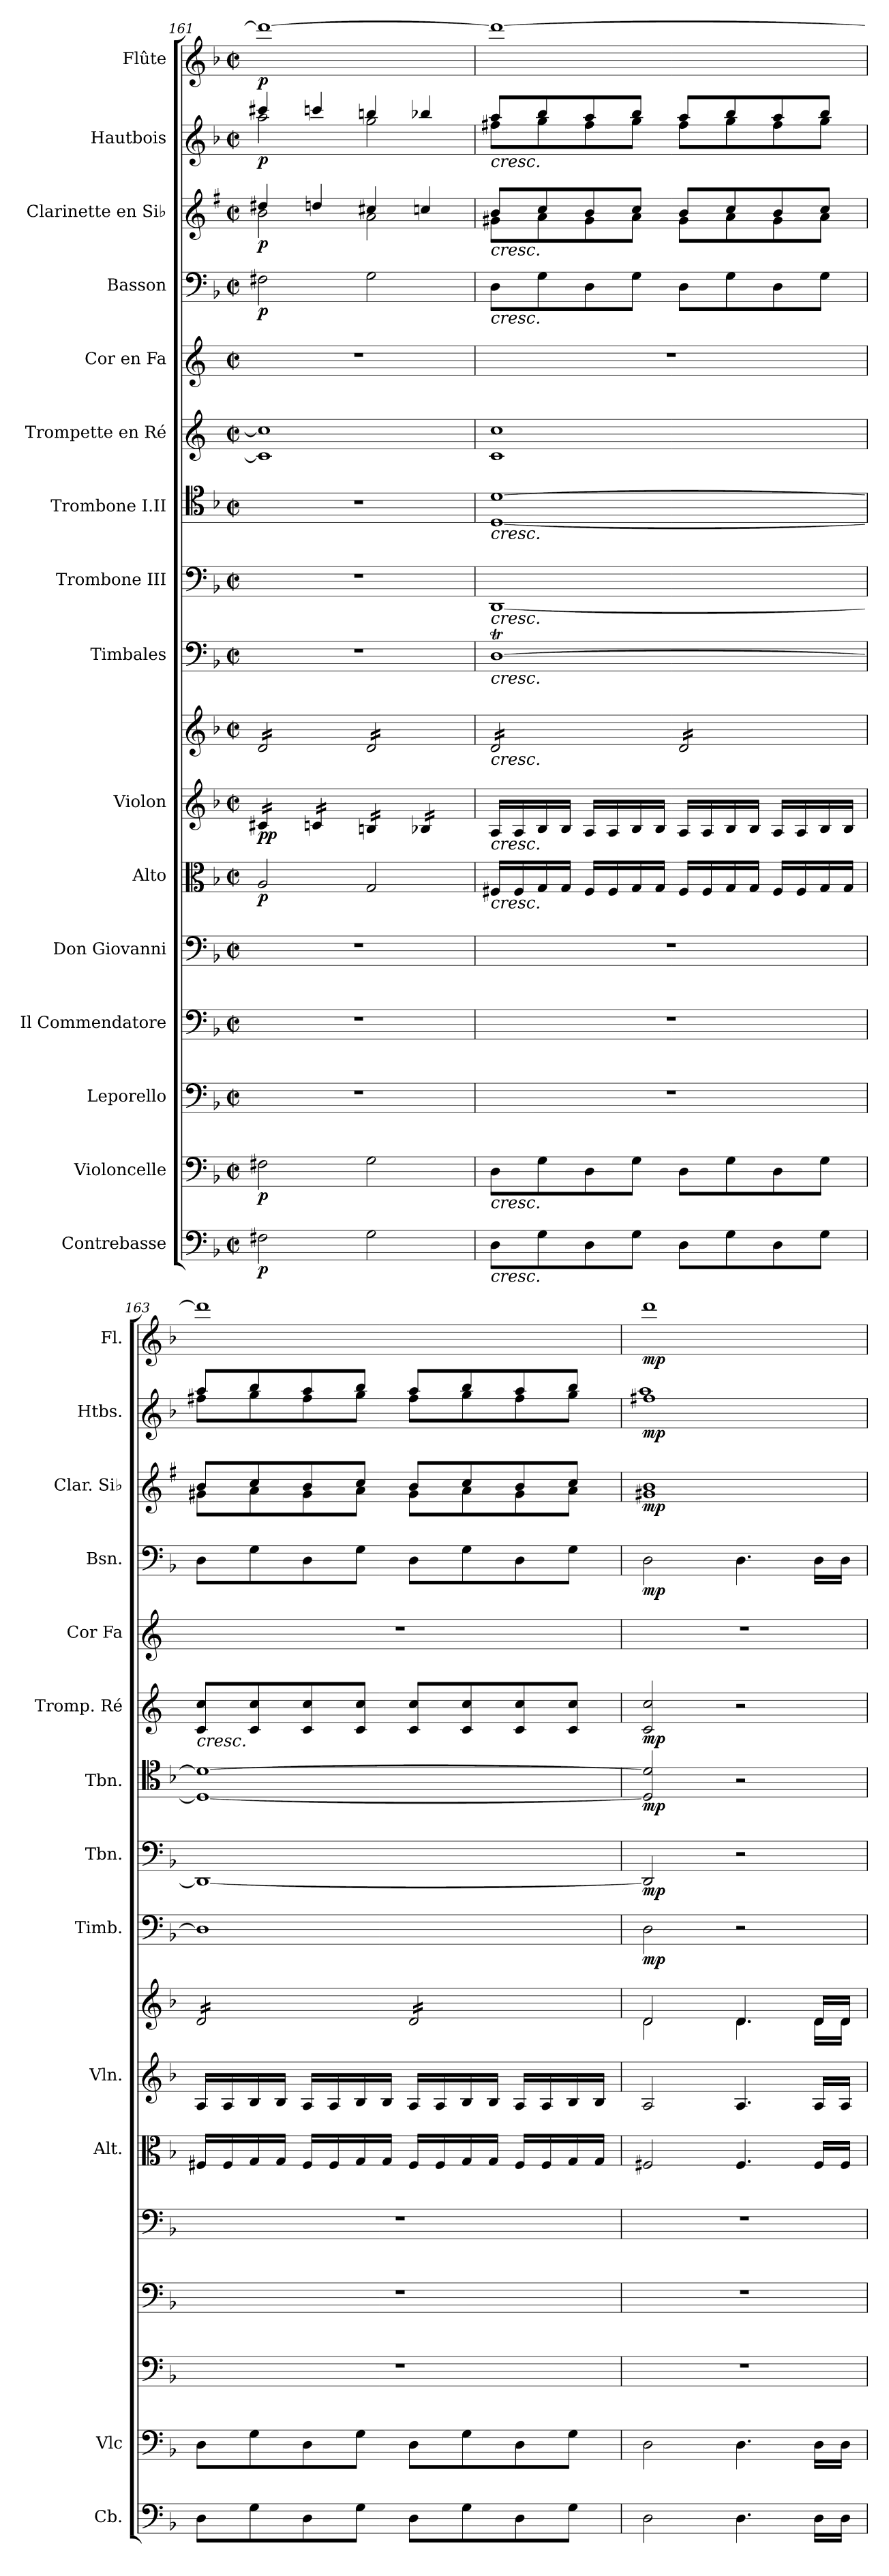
**kern	**dynam	**kern	**dynam	**kern	**kern	**kern	**kern	**dynam	**kern	**kern	**dynam	**kern	**dynam	**kern	**dynam	**kern	**dynam	**kern	**dynam	**kern	**kern	**dynam	**kern	**dynam	**kern	**dynam	**kern	**dynam
*part16	*part16	*part15	*part15	*part14	*part13	*part12	*part11	*part11	*part10	*part10	*part10	*part9	*part9	*part8	*part8	*part7	*part7	*part6	*part6	*part5	*part4	*part4	*part3	*part3	*part2	*part2	*part1	*part1
*staff17	*staff17	*staff16	*staff16	*staff15	*staff14	*staff13	*staff12	*staff12	*staff11	*staff10	*staff10/11	*staff9	*staff9	*staff8	*staff8	*staff7	*staff7	*staff6	*staff6	*staff5	*staff4	*staff4	*staff3	*staff3	*staff2	*staff2	*staff1	*staff1
*I"Contrebasse	*	*I"Violoncelle	*	*I"Leporello	*I"Il Commendatore	*I"Don Giovanni	*I"Alto	*	*I"Violon	*	*	*I"Timbales	*	*I"Trombone III	*	*I"Trombone I.II	*	*I"Trompette en Ré	*	*I"Cor en Fa	*I"Basson	*	*I"Clarinette en Si♭	*	*I"Hautbois	*	*I"Flûte	*
*I'Cb.	*	*I'Vlc	*	*	*	*	*I'Alt.	*	*I'Vln.	*	*	*I'Timb.	*	*I'Tbn.	*	*I'Tbn.	*	*I'Tromp. Ré	*	*I'Cor Fa	*I'Bsn.	*	*I'Clar. Si♭	*	*I'Htbs.	*	*I'Fl.	*
*clefF4	*	*clefF4	*	*clefF4	*clefF4	*clefF4	*clefC3	*	*clefG2	*clefG2	*	*clefF4	*	*clefF4	*	*clefC4	*	*clefG2	*	*clefG2	*clefF4	*	*clefG2	*	*clefG2	*	*clefG2	*
*ITrd7c12	*	*	*	*	*	*	*	*	*	*	*	*	*	*	*	*	*	*ITrd-1c-2	*	*ITrd4c7	*	*	*ITrd1c2	*	*	*	*	*
*k[b-]	*	*k[b-]	*	*k[b-]	*k[b-]	*k[b-]	*k[b-]	*	*k[b-]	*k[b-]	*	*k[b-]	*	*k[b-]	*	*k[b-]	*	*k[f#c#]	*	*k[b-]	*k[b-]	*	*k[b-]	*	*k[b-]	*	*k[b-]	*
*M2/2	*	*M2/2	*	*M2/2	*M2/2	*M2/2	*M2/2	*	*M2/2	*M2/2	*	*M2/2	*	*M2/2	*	*M2/2	*	*M2/2	*	*M2/2	*M2/2	*	*M2/2	*	*M2/2	*	*M2/2	*
*met(c|)	*	*met(c|)	*	*met(c|)	*met(c|)	*met(c|)	*met(c|)	*	*met(c|)	*met(c|)	*	*met(c|)	*	*met(c|)	*	*met(c|)	*	*met(c|)	*	*met(c|)	*met(c|)	*	*met(c|)	*	*met(c|)	*	*met(c|)	*
=161	=161	=161	=161	=161	=161	=161	=161	=161	=161	=161	=161	=161	=161	=161	=161	=161	=161	=161	=161	=161	=161	=161	=161	=161	=161	=161	=161	=161
*	*	*	*	*	*	*	*	*	*	*	*	*	*	*	*	*	*	*	*	*	*	*	*^	*	*^	*	*	*
!	!LO:DY:b	!	!LO:DY:b	!	!	!	!	!LO:DY:b	!	!	!LO:DY:b=2	!	!	!	!	!	!	!	!	!	!	!	!	!	!	!	!	!	!	!
!	!	!	!	!	!	!	!	!	!	!	!LO:DY:n=1:b	!	!	!	!	!	!	!	!	!	!	!LO:DY:b	!	!	!LO:DY:b	!	!	!LO:DY:b	!	!LO:DY:b
*	*	*	*	*	*	*	*	*	*tremolo	*	*	*	*	*	*	*	*	*	*	*	*	*	*	*	*	*	*	*	*	*
*	*	*	*	*	*	*	*	*	*	*tremolo	*	*	*	*	*	*	*	*	*	*	*	*	*	*	*	*	*	*	*	*
2FF#X\	p	2F#X\	p	1r	1r	1r	2A/	p	16c#X/LL	16d/LL	p p	1r	.	1r	.	1r	.	1d] 1dd]	.	1r	2F#X\	p	4cc#X/	2a\	p	4ccc#X/	2aa\	p	1ddd_	p
.	.	.	.	.	.	.	.	.	16c#X/	16d/	.	.	.	.	.	.	.	.	.	.	.	.	.	.	.	.	.	.	.	.
.	.	.	.	.	.	.	.	.	16c#X/	16d/	.	.	.	.	.	.	.	.	.	.	.	.	.	.	.	.	.	.	.	.
.	.	.	.	.	.	.	.	.	16c#X/JJ	16d/	.	.	.	.	.	.	.	.	.	.	.	.	.	.	.	.	.	.	.	.
.	.	.	.	.	.	.	.	.	16cn/LL	16d/	.	.	.	.	.	.	.	.	.	.	.	.	4ccn/	.	.	4cccn/	.	.	.	.
.	.	.	.	.	.	.	.	.	16cn/	16d/	.	.	.	.	.	.	.	.	.	.	.	.	.	.	.	.	.	.	.	.
.	.	.	.	.	.	.	.	.	16cn/	16d/	.	.	.	.	.	.	.	.	.	.	.	.	.	.	.	.	.	.	.	.
.	.	.	.	.	.	.	.	.	16cn/JJ	16d/JJ	.	.	.	.	.	.	.	.	.	.	.	.	.	.	.	.	.	.	.	.
2GG\	.	2G\	.	.	.	.	2G/	.	16Bn/LL	16d/LL	.	.	.	.	.	.	.	.	.	.	2G\	.	4bn/	2g\	.	4bbn/	2gg\	.	.	.
.	.	.	.	.	.	.	.	.	16Bn/	16d/	.	.	.	.	.	.	.	.	.	.	.	.	.	.	.	.	.	.	.	.
.	.	.	.	.	.	.	.	.	16Bn/	16d/	.	.	.	.	.	.	.	.	.	.	.	.	.	.	.	.	.	.	.	.
.	.	.	.	.	.	.	.	.	16Bn/JJ	16d/	.	.	.	.	.	.	.	.	.	.	.	.	.	.	.	.	.	.	.	.
.	.	.	.	.	.	.	.	.	16B-X/LL	16d/	.	.	.	.	.	.	.	.	.	.	.	.	4b-X/	.	.	4bb-X/	.	.	.	.
.	.	.	.	.	.	.	.	.	16B-X/	16d/	.	.	.	.	.	.	.	.	.	.	.	.	.	.	.	.	.	.	.	.
.	.	.	.	.	.	.	.	.	16B-X/	16d/	.	.	.	.	.	.	.	.	.	.	.	.	.	.	.	.	.	.	.	.
.	.	.	.	.	.	.	.	.	16B-X/JJ	16d/JJ	.	.	.	.	.	.	.	.	.	.	.	.	.	.	.	.	.	.	.	.
*	*	*	*	*	*	*	*	*	*Xtremolo	*	*	*	*	*	*	*	*	*	*	*	*	*	*	*	*	*	*	*	*	*
=162	=162	=162	=162	=162	=162	=162	=162	=162	=162	=162	=162	=162	=162	=162	=162	=162	=162	=162	=162	=162	=162	=162	=162	=162	=162	=162	=162	=162	=162	=162
!	!	!	!	!	!	!	!	!	!	!	!	!	!	!	!	!	!	!	!	!	!	!	!	!	!	!LO:TX:b:i:t=cresc.	!	!	!	!
!	!	!	!	!	!	!	!	!	!	!	!	!	!	!	!	!	!	!	!	!	!	!	!LO:TX:b:i:t=cresc.	!	!	!	!	!	!	!
!	!	!	!	!	!	!	!	!	!	!	!	!	!	!	!	!	!	!	!	!	!LO:TX:b:i:t=cresc.	!	!	!	!	!	!	!	!	!
!	!	!	!	!	!	!	!	!	!	!	!	!	!	!	!	!LO:TX:b:i:t=cresc.	!	!	!	!	!	!	!	!	!	!	!	!	!	!
!	!	!	!	!	!	!	!	!	!	!	!	!	!	!LO:TX:b:i:t=cresc.	!	!	!	!	!	!	!	!	!	!	!	!	!	!	!	!
!	!	!	!	!	!	!	!	!	!	!	!	!LO:TX:b:i:t=cresc.	!	!	!	!	!	!	!	!	!	!	!	!	!	!	!	!	!	!
!	!	!	!	!	!	!	!	!	!	!LO:TX:b:i:t=cresc.	!	!	!	!	!	!	!	!	!	!	!	!	!	!	!	!	!	!	!	!
!	!	!	!	!	!	!	!	!	!LO:TX:b:i:t=cresc.	!	!	!	!	!	!	!	!	!	!	!	!	!	!	!	!	!	!	!	!	!
!	!	!	!	!	!	!	!LO:TX:b:i:t=cresc.	!	!	!	!	!	!	!	!	!	!	!	!	!	!	!	!	!	!	!	!	!	!	!
!	!	!LO:TX:b:i:t=cresc.	!	!	!	!	!	!	!	!	!	!	!	!	!	!	!	!	!	!	!	!	!	!	!	!	!	!	!	!
!LO:TX:b:i:t=cresc.	!	!	!	!	!	!	!	!	!	!	!	!	!	!	!	!	!	!	!	!	!	!	!	!	!	!	!	!	!	!
8DD\L	.	8D\L	.	1r	1r	1r	16F#X/LL	.	16A/LL	16d/LL	.	[1DT	.	[1DD	.	[1D [1d	.	1d 1dd	.	1r	8D\L	.	8a/L	8f#X\L	.	8aa/L	8ff#X\L	.	1ddd_	.
.	.	.	.	.	.	.	16F#/	.	16A/	16d/	.	.	.	.	.	.	.	.	.	.	.	.	.	.	.	.	.	.	.	.
8GG\	.	8G\	.	.	.	.	16G/	.	16B-/	16d/	.	.	.	.	.	.	.	.	.	.	8G\	.	8b-/	8g\	.	8bb-/	8gg\	.	.	.
.	.	.	.	.	.	.	16G/JJ	.	16B-/JJ	16d/	.	.	.	.	.	.	.	.	.	.	.	.	.	.	.	.	.	.	.	.
8DD\	.	8D\	.	.	.	.	16F#/LL	.	16A/LL	16d/	.	.	.	.	.	.	.	.	.	.	8D\	.	8a/	8f#\	.	8aa/	8ff#\	.	.	.
.	.	.	.	.	.	.	16F#/	.	16A/	16d/	.	.	.	.	.	.	.	.	.	.	.	.	.	.	.	.	.	.	.	.
8GG\J	.	8G\J	.	.	.	.	16G/	.	16B-/	16d/	.	.	.	.	.	.	.	.	.	.	8G\J	.	8b-/J	8g\J	.	8bb-/J	8gg\J	.	.	.
.	.	.	.	.	.	.	16G/JJ	.	16B-/JJ	16d/JJ	.	.	.	.	.	.	.	.	.	.	.	.	.	.	.	.	.	.	.	.
8DD\L	.	8D\L	.	.	.	.	16F#/LL	.	16A/LL	16d/LL	.	.	.	.	.	.	.	.	.	.	8D\L	.	8a/L	8f#\L	.	8aa/L	8ff#\L	.	.	.
.	.	.	.	.	.	.	16F#/	.	16A/	16d/	.	.	.	.	.	.	.	.	.	.	.	.	.	.	.	.	.	.	.	.
8GG\	.	8G\	.	.	.	.	16G/	.	16B-/	16d/	.	.	.	.	.	.	.	.	.	.	8G\	.	8b-/	8g\	.	8bb-/	8gg\	.	.	.
.	.	.	.	.	.	.	16G/JJ	.	16B-/JJ	16d/	.	.	.	.	.	.	.	.	.	.	.	.	.	.	.	.	.	.	.	.
8DD\	.	8D\	.	.	.	.	16F#/LL	.	16A/LL	16d/	.	.	.	.	.	.	.	.	.	.	8D\	.	8a/	8f#\	.	8aa/	8ff#\	.	.	.
.	.	.	.	.	.	.	16F#/	.	16A/	16d/	.	.	.	.	.	.	.	.	.	.	.	.	.	.	.	.	.	.	.	.
8GG\J	.	8G\J	.	.	.	.	16G/	.	16B-/	16d/	.	.	.	.	.	.	.	.	.	.	8G\J	.	8b-/J	8g\J	.	8bb-/J	8gg\J	.	.	.
.	.	.	.	.	.	.	16G/JJ	.	16B-/JJ	16d/JJ	.	.	.	.	.	.	.	.	.	.	.	.	.	.	.	.	.	.	.	.
!!LO:PB:g=z
=163	=163	=163	=163	=163	=163	=163	=163	=163	=163	=163	=163	=163	=163	=163	=163	=163	=163	=163	=163	=163	=163	=163	=163	=163	=163	=163	=163	=163	=163	=163
!	!	!	!	!	!	!	!	!	!	!	!	!	!	!	!	!	!	!LO:TX:b:i:t=cresc.	!	!	!	!	!	!	!	!	!	!	!	!
8DD\L	.	8D\L	.	1r	1r	1r	16F#X/LL	.	16A/LL	16d/LL	.	1DTTT]	.	1DD_	.	1D_ 1d_	.	8d/ 8dd/L	.	1r	8D\L	.	8a/L	8f#X\L	.	8aa/L	8ff#X\L	.	1ddd]	.
.	.	.	.	.	.	.	16F#/	.	16A/	16d/	.	.	.	.	.	.	.	.	.	.	.	.	.	.	.	.	.	.	.	.
8GG\	.	8G\	.	.	.	.	16G/	.	16B-/	16d/	.	.	.	.	.	.	.	8d/ 8dd/	.	.	8G\	.	8b-/	8g\	.	8bb-/	8gg\	.	.	.
.	.	.	.	.	.	.	16G/JJ	.	16B-/JJ	16d/	.	.	.	.	.	.	.	.	.	.	.	.	.	.	.	.	.	.	.	.
8DD\	.	8D\	.	.	.	.	16F#/LL	.	16A/LL	16d/	.	.	.	.	.	.	.	8d/ 8dd/	.	.	8D\	.	8a/	8f#\	.	8aa/	8ff#\	.	.	.
.	.	.	.	.	.	.	16F#/	.	16A/	16d/	.	.	.	.	.	.	.	.	.	.	.	.	.	.	.	.	.	.	.	.
8GG\J	.	8G\J	.	.	.	.	16G/	.	16B-/	16d/	.	.	.	.	.	.	.	8d/ 8dd/J	.	.	8G\J	.	8b-/J	8g\J	.	8bb-/J	8gg\J	.	.	.
.	.	.	.	.	.	.	16G/JJ	.	16B-/JJ	16d/JJ	.	.	.	.	.	.	.	.	.	.	.	.	.	.	.	.	.	.	.	.
8DD\L	.	8D\L	.	.	.	.	16F#/LL	.	16A/LL	16d/LL	.	.	.	.	.	.	.	8d/ 8dd/L	.	.	8D\L	.	8a/L	8f#\L	.	8aa/L	8ff#\L	.	.	.
.	.	.	.	.	.	.	16F#/	.	16A/	16d/	.	.	.	.	.	.	.	.	.	.	.	.	.	.	.	.	.	.	.	.
8GG\	.	8G\	.	.	.	.	16G/	.	16B-/	16d/	.	.	.	.	.	.	.	8d/ 8dd/	.	.	8G\	.	8b-/	8g\	.	8bb-/	8gg\	.	.	.
.	.	.	.	.	.	.	16G/JJ	.	16B-/JJ	16d/	.	.	.	.	.	.	.	.	.	.	.	.	.	.	.	.	.	.	.	.
8DD\	.	8D\	.	.	.	.	16F#/LL	.	16A/LL	16d/	.	.	.	.	.	.	.	8d/ 8dd/	.	.	8D\	.	8a/	8f#\	.	8aa/	8ff#\	.	.	.
.	.	.	.	.	.	.	16F#/	.	16A/	16d/	.	.	.	.	.	.	.	.	.	.	.	.	.	.	.	.	.	.	.	.
8GG\J	.	8G\J	.	.	.	.	16G/	.	16B-/	16d/	.	.	.	.	.	.	.	8d/ 8dd/J	.	.	8G\J	.	8b-/J	8g\J	.	8bb-/J	8gg\J	.	.	.
.	.	.	.	.	.	.	16G/JJ	.	16B-/JJ	16d/JJ	.	.	.	.	.	.	.	.	.	.	.	.	.	.	.	.	.	.	.	.
*	*	*	*	*	*	*	*	*	*	*Xtremolo	*	*	*	*	*	*	*	*	*	*	*	*	*	*	*	*	*	*	*	*
=164	=164	=164	=164	=164	=164	=164	=164	=164	=164	=164	=164	=164	=164	=164	=164	=164	=164	=164	=164	=164	=164	=164	=164	=164	=164	=164	=164	=164	=164	=164
*	*	*	*	*	*	*	*	*	*	*^	*	*	*	*	*	*	*	*	*	*	*	*	*	*	*	*	*	*	*	*
!	!LO:DY:b	!	!	!	!	!	!	!	!	!	!	!	!	!	!	!	!	!	!	!	!	!	!	!	!	!	!	!	!	!	!
!	!LO:DY:n=1:b	!	!LO:DY:b	!	!	!	!	!	!	!	!	!	!	!	!	!	!	!	!	!	!	!	!	!	!	!	!	!	!	!	!
!	!	!	!LO:DY:n=1:b	!	!	!	!	!LO:DY:b	!	!	!	!	!	!	!	!	!	!	!	!	!	!	!	!	!	!	!	!	!	!	!
!	!	!	!	!	!	!	!	!LO:DY:n=1:b	!	!	!	!LO:DY:b=2	!	!	!	!	!	!	!	!	!	!	!	!	!	!	!	!	!	!	!
!	!	!	!	!	!	!	!	!	!	!	!	!LO:DY:n=1:b=2	!	!	!	!	!	!	!	!	!	!	!	!	!	!	!	!	!	!	!
!	!	!	!	!	!	!	!	!	!	!	!	!LO:DY:n=2:b	!	!LO:DY:b	!	!LO:DY:b	!	!LO:DY:b	!	!LO:DY:b	!	!	!LO:DY:b	!	!	!LO:DY:b	!	!	!LO:DY:b	!	!LO:DY:b
2DD\	mp mp	2D\	mp mp	1r	1r	1r	2F#X/	mp mp	2A/	2d/	2d\	mp mp mp	2D\	mp	2DD/]	mp	2D/] 2d/]	mp	2d/ 2dd/	mp	1r	2D\	mp	1f#X	1a	mp	1ff#X	1aa	mp	1ddd	mp
4.DD\	.	4.D\	.	.	.	.	4.F#/	.	4.A/	4.d/	4.d\	.	2r	.	2r	.	2r	.	2r	.	.	4.D\	.	.	.	.	.	.	.	.	.
16DD\LL	.	16D\LL	.	.	.	.	16F#/LL	.	16A/LL	16d/LL	16d\LL	.	.	.	.	.	.	.	.	.	.	16D\LL	.	.	.	.	.	.	.	.	.
16DD\JJ	.	16D\JJ	.	.	.	.	16F#/JJ	.	16A/JJ	16d/JJ	16d\JJ	.	.	.	.	.	.	.	.	.	.	16D\JJ	.	.	.	.	.	.	.	.	.
*	*	*	*	*	*	*	*	*	*	*	*	*	*	*	*	*	*	*	*	*	*	*	*	*v	*v	*	*	*	*	*	*
*	*	*	*	*	*	*	*	*	*	*v	*v	*	*	*	*	*	*	*	*	*	*	*	*	*	*	*v	*v	*	*	*
=	=	=	=	=	=	=	=	=	=	=	=	=	=	=	=	=	=	=	=	=	=	=	=	=	=	=	=	=
*-	*-	*-	*-	*-	*-	*-	*-	*-	*-	*-	*-	*-	*-	*-	*-	*-	*-	*-	*-	*-	*-	*-	*-	*-	*-	*-	*-	*-
